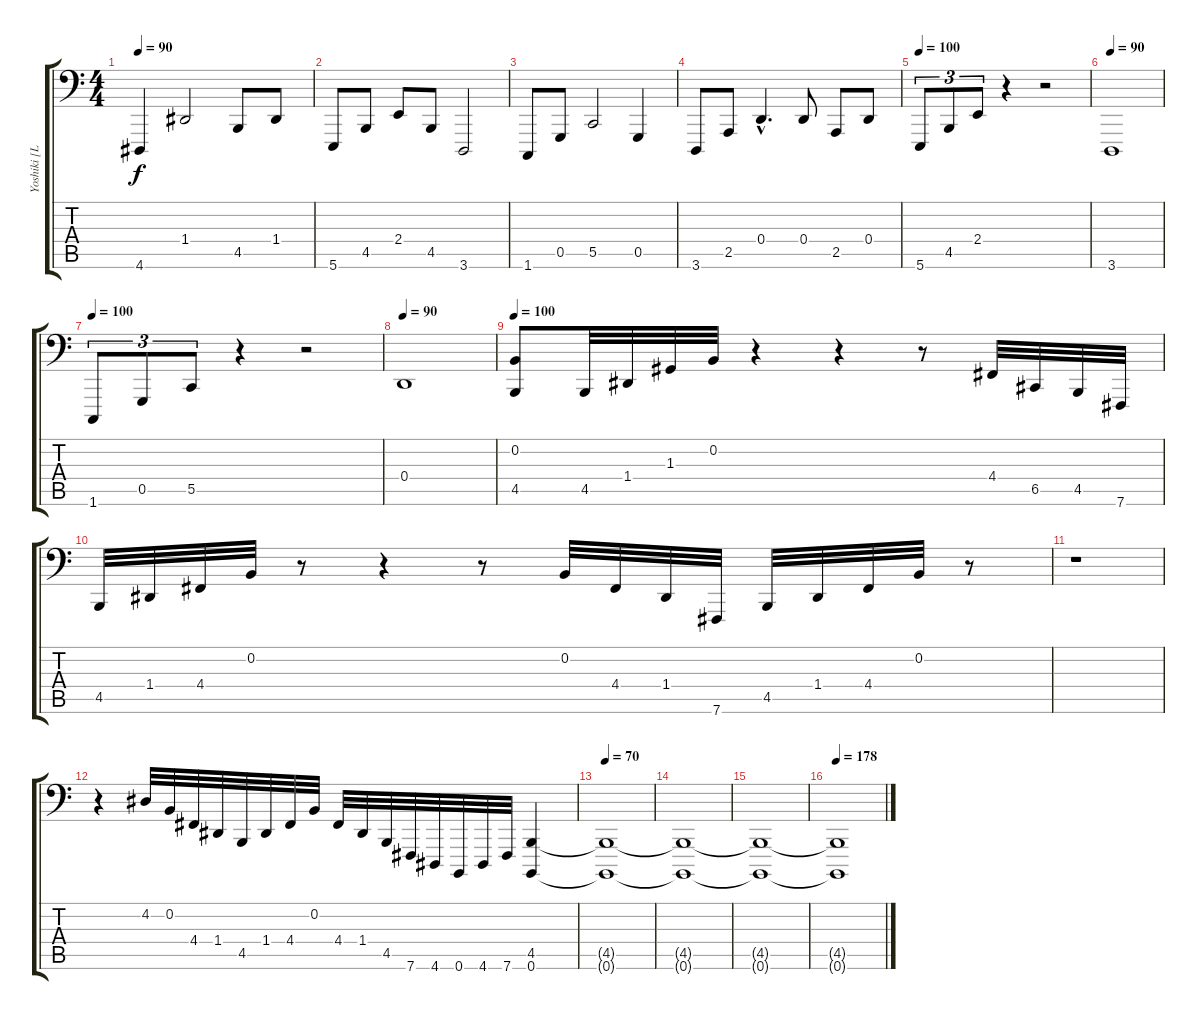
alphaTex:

\track ("Yoshiki [L]" "Yoshiki [L") {instrument acousticgrandpiano}
\staff {score tabs}
\tuning (E3 B2 G2 D2 G1 B0) {hide}
\ts (4 4)
\tempo 90
\clef f4
\ks c
4.6.4{dy f} 1.4.2 4.5.8 1.4.8 |
5.6.8 4.5.8 2.4.8 4.5.8 3.6.2 |
1.6.8 0.5.8 5.5.2 0.5.4 |
3.6.8 2.5.8 0.4{hac}.4{d} 0.4.8 2.5.8 0.4.8 |
\tempo 100
5.6.8{tu (3 2)} 4.5.8{tu (3 2)} 2.4.8{tu (3 2)} r.4 r.2 |
\tempo 90
3.6.1 |
\tempo 100
1.6.8{tu (3 2)} 0.5.8{tu (3 2)} 5.5.8{tu (3 2)} r.4 r.2 |
\tempo 90
0.4.1 |
\tempo 100
(0.2 4.5).8 4.5.32 1.4.32 1.3.32 0.2.32 r.4 r.4 r.8 4.4.32 6.5.32 4.5.32 7.6.32 |
4.5.32 1.4.32 4.4.32 0.2.32 r.8 r.4 r.8 0.2.32 4.4.32 1.4.32 7.6.32 4.5.32 1.4.32 4.4.32 0.2.32 r.8 |
r.1 |
r.4 4.2.32 0.2.32 4.4.32 1.4.32 4.5.32 1.4.32 4.4.32 0.2.32 4.4.32 1.4.32 4.5.32 7.6.32 4.6.32 0.6.32 4.6.32 7.6.32 (4.5 0.6).4 |
\tempo 70
(4.5{t} 0.6{t}).1 |
(4.5{t} 0.6{t}).1 |
(4.5{t} 0.6{t}).1 |
\tempo 178
(4.5{t} 0.6{t}).1
